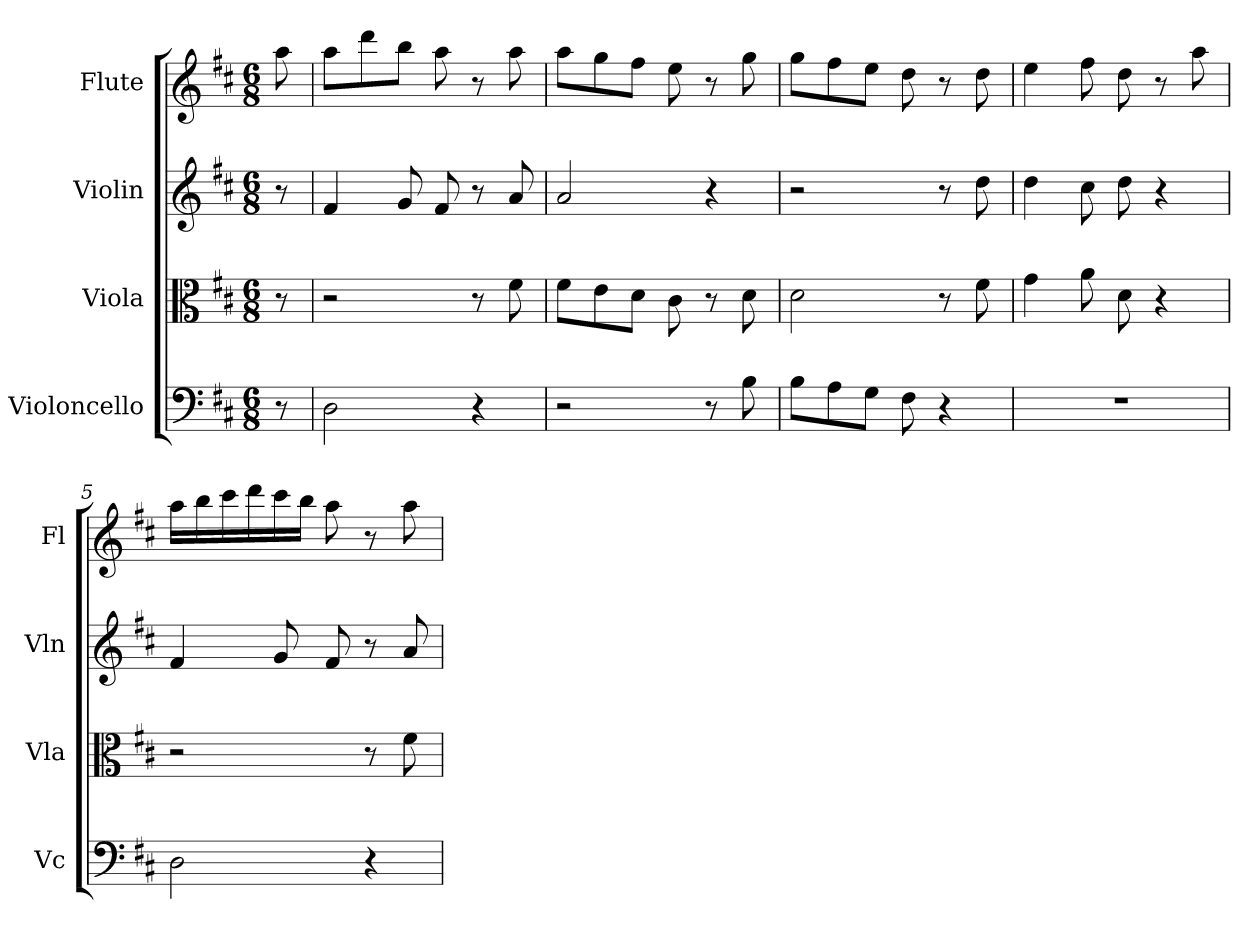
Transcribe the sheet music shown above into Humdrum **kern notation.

**kern	**kern	**kern	**kern
*part4	*part3	*part2	*part1
*staff4	*staff3	*staff2	*staff1
*I"Violoncello	*I"Viola	*I"Violin	*I"Flute
*I'Vc	*I'Vla	*I'Vln	*I'Fl
*clefF4	*clefC3	*	*
*k[f#c#]	*k[f#c#]	*k[f#c#]	*k[f#c#]
*D:	*D:	*D:	*D:
*M6/8	*M6/8	*M6/8	*M6/8
*MM150	*MM150	*MM150	*MM150
=	=	=	=
8r	8r	8r	8aa
=1	=1	=1	=1
2D	2r	4f#	8aaL
.	.	.	8ddd
.	.	8g	8bbJ
.	.	8f#	8aa
4r	8r	8r	8r
.	8f#	8a	8aa
=2	=2	=2	=2
2r	8f#\L	2a	8aaL
.	8e\	.	8gg
.	8d\J	.	8ff#J
.	8c#	.	8ee
8r	8r	4r	8r
8B	8d	.	8gg
=3	=3	=3	=3
8B\L	2d	2r	8ggL
8A\	.	.	8ff#
8G\J	.	.	8eeJ
8F#	.	.	8dd
4r	8r	8r	8r
.	8f#	8dd	8dd
=4	=4	=4	=4
2.r	4g	4dd	4ee
.	8a	8cc#	8ff#
.	8d	8dd	8dd
.	4r	4r	8r
.	.	.	8aa
=5	=5	=5	=5
2D	2r	4f#	16aaLL
.	.	.	16bb
.	.	.	16ccc#
.	.	.	16ddd
.	.	8g	16ccc#
.	.	.	16bbJJ
.	.	8f#	8aa
4r	8r	8r	8r
.	8f#	8a	8aa
=	=	=	=
*-	*-	*-	*-
